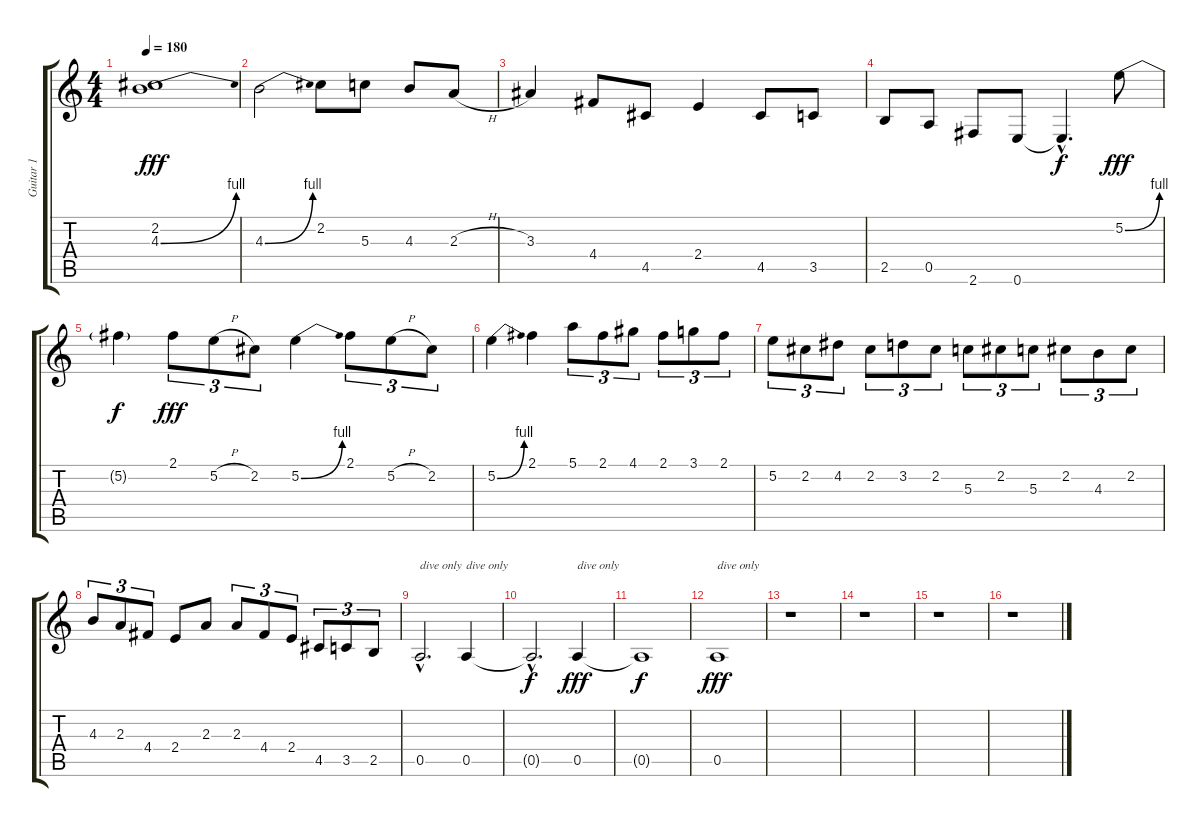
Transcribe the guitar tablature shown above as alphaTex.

\track ("Guitar 1" "Guitar 1") {instrument distortionguitar}
\staff {score tabs}
\tuning (E4 B3 G3 D3 A2 E2) {hide}
\ts (4 4)
\tempo 180
\clef g2
\ks c
(2.2 4.3{be (bend 0 0 60 4)}).1{dy fff} |
4.3{be (bend 0 0 60 4)}.2 2.2.8 5.3.8 4.3.8 2.3{h}.8 |
3.3.4 4.4.8 4.5.8 2.4.4 4.5.8 3.5.8 |
2.5.8 0.5.8 2.6.8 0.6.8 0.6{hac t}.4{d dy f} 5.2{be (bend 0 0 60 4)}.8{dy fff} |
5.2{t}.4{dy f} 2.1.8{tu (3 2) dy fff} 5.2{h}.8{tu (3 2)} 2.2.8{tu (3 2)} 5.2{be (bend 0 0 60 4)}.4 2.1.8{tu (3 2)} 5.2{h}.8{tu (3 2)} 2.2.8{tu (3 2)} |
5.2{be (bend 0 0 60 4)}.4 2.1.4 5.1.8{tu (3 2)} 2.1.8{tu (3 2)} 4.1.8{tu (3 2)} 2.1.8{tu (3 2)} 3.1.8{tu (3 2)} 2.1.8{tu (3 2)} |
5.2.8{tu (3 2)} 2.2.8{tu (3 2)} 4.2.8{tu (3 2)} 2.2.8{tu (3 2)} 3.2.8{tu (3 2)} 2.2.8{tu (3 2)} 5.3.8{tu (3 2)} 2.2.8{tu (3 2)} 5.3.8{tu (3 2)} 2.2.8{tu (3 2)} 4.3.8{tu (3 2)} 2.2.8{tu (3 2)} |
4.3.8{tu (3 2)} 2.3.8{tu (3 2)} 4.4.8{tu (3 2)} 2.4.8 2.3.8 2.3.8{tu (3 2)} 4.4.8{tu (3 2)} 2.4.8{tu (3 2)} 4.5.8{tu (3 2)} 3.5.8{tu (3 2)} 2.5.8{tu (3 2)} |
0.5{hac}.2{d txt "dive only"} 0.5.4{txt "dive only"} |
0.5{hac t}.2{d dy f} 0.5.4{txt "dive only" dy fff} |
0.5{t}.1{dy f} |
0.5.1{txt "dive only" dy fff} |
r.1 |
r.1 |
r.1 |
r.1
